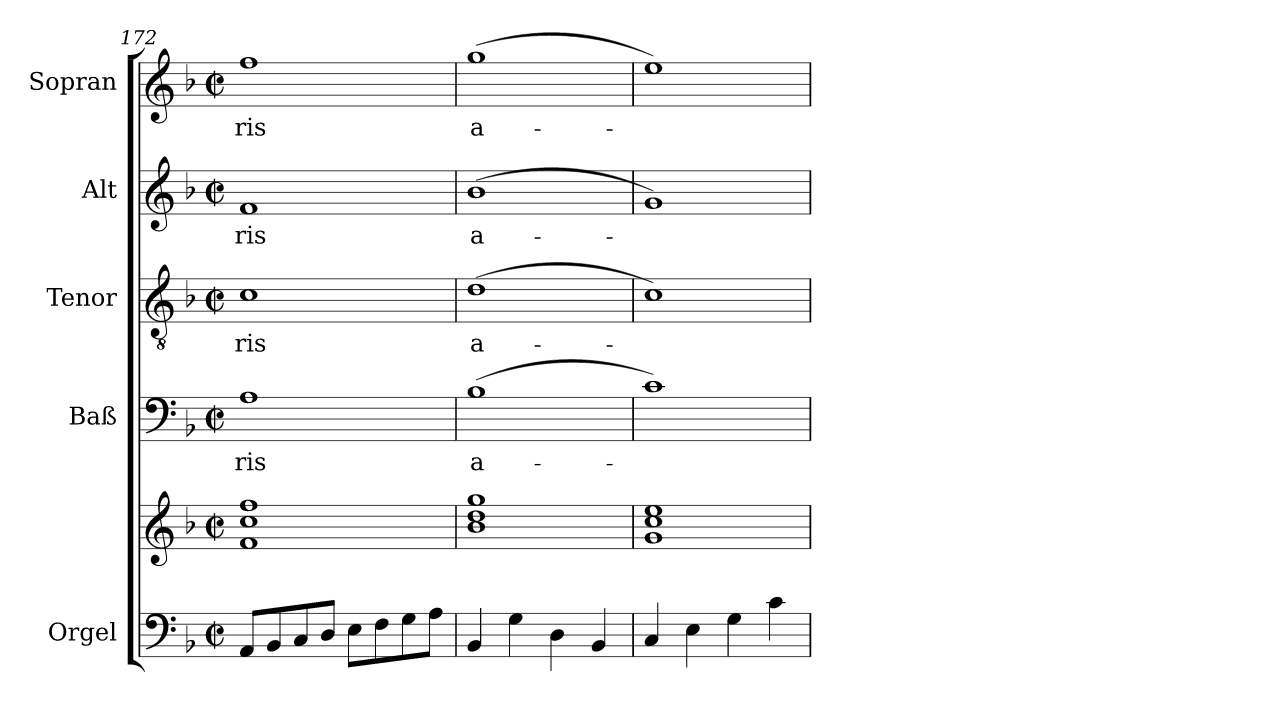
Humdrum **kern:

**kern	**kern	**kern	**text	**kern	**text	**kern	**text	**kern	**text
*part5	*part5	*part4	*part4	*part3	*part3	*part2	*part2	*part1	*part1
*staff6	*staff5	*staff4	*staff4	*staff3	*staff3	*staff2	*staff2	*staff1	*staff1
*I"Orgel	*	*I"Baß	*	*I"Tenor	*	*I"Alt	*	*I"Sopran	*
*I'Org.	*	*	*	*	*	*	*	*	*
*clefF4	*clefG2	*clefF4	*	*clefGv2	*	*clefG2	*	*clefG2	*
*k[b-]	*k[b-]	*k[b-]	*	*k[b-]	*	*k[b-]	*	*k[b-]	*
*F:	*F:	*F:	*	*F:	*	*F:	*	*F:	*
*M2/2	*M2/2	*M2/2	*	*M2/2	*	*M2/2	*	*M2/2	*
*met(c|)	*met(c|)	*met(c|)	*	*met(c|)	*	*met(c|)	*	*met(c|)	*
=172	=172	=172	=172	=172	=172	=172	=172	=172	=172
!	!	!	!LO:LY:b	!	!LO:LY:b	!	!LO:LY:b	!	!LO:LY:b
8AA/L	1f 1cc 1ff	1A	-ris	1c	-ris	1f	-ris	1ff	-ris
8BB-/	.	.	.	.	.	.	.	.	.
8C/	.	.	.	.	.	.	.	.	.
8D/J	.	.	.	.	.	.	.	.	.
8E\L	.	.	.	.	.	.	.	.	.
8F\	.	.	.	.	.	.	.	.	.
8G\	.	.	.	.	.	.	.	.	.
8A\J	.	.	.	.	.	.	.	.	.
=173	=173	=173	=173	=173	=173	=173	=173	=173	=173
!	!	!	!LO:LY:b	!	!LO:LY:b	!	!LO:LY:b	!	!LO:LY:b
4BB-/	1b- 1dd 1gg	(>1B-	a-	(>1d	a-	(>1b-	a-	(>1gg	a-
4G\	.	.	.	.	.	.	.	.	.
4D\	.	.	.	.	.	.	.	.	.
4BB-/	.	.	.	.	.	.	.	.	.
=174	=174	=174	=174	=174	=174	=174	=174	=174	=174
4C/	1g 1cc 1ee	1c)	.	1c)	.	1g)	.	1ee)	.
4E\	.	.	.	.	.	.	.	.	.
4G\	.	.	.	.	.	.	.	.	.
4c\	.	.	.	.	.	.	.	.	.
=	=	=	=	=	=	=	=	=	=
*-	*-	*-	*-	*-	*-	*-	*-	*-	*-
